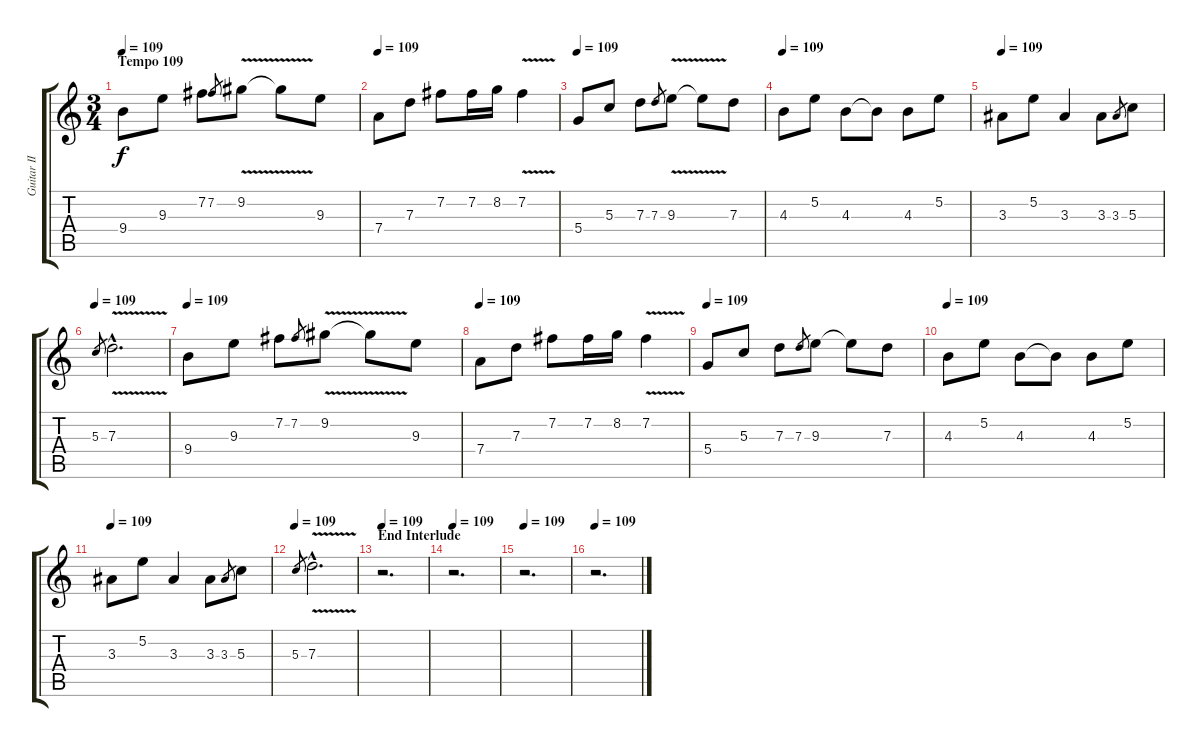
\track ("Guitar II" "Guitar II") {instrument distortionguitar}
\staff {score tabs}
\tuning (E4 B3 G3 D3 A2 E2) {hide}
\ts (3 4)
\section ("" "Tempo 109")
\tempo 109
\clef g2
\ks c
9.4.8{dy f instrument distortionguitar} 9.3.8 7.2.8 7.2.8{gr} 9.2{v}.8 9.2{t}.8 9.3.8 |
\tempo 109
7.4.8 7.3.8 7.2.8 7.2.16 8.2.16 7.2{v}.4 |
\tempo 109
5.4.8 5.3.8 7.3.8 7.3.8{gr} 9.3{v}.8 9.3{t}.8 7.3.8 |
\tempo 109
4.3.8 5.2.8 4.3.8 4.3{t}.8 4.3.8 5.2.8 |
\tempo 109
3.3.8 5.2.8 3.3.4 3.3.8 3.3.8{gr} 5.3.8 |
\tempo 109
5.3.8{gr} 7.3{v hac}.2{d} |
\tempo 109
9.4.8 9.3.8 7.2.8 7.2.8{gr} 9.2{v}.8 9.2{t}.8 9.3.8 |
\tempo 109
7.4.8 7.3.8 7.2.8 7.2.16 8.2.16 7.2{v}.4 |
\tempo 109
5.4.8 5.3.8 7.3.8 7.3.8{gr} 9.3.8 9.3{t}.8 7.3.8 |
\tempo 109
4.3.8 5.2.8 4.3.8 4.3{t}.8 4.3.8 5.2.8 |
\tempo 109
3.3.8 5.2.8 3.3.4 3.3.8 3.3.8{gr} 5.3.8 |
\tempo 109
5.3.8{gr} 7.3{v hac}.2{d} |
\section ("" "End Interlude")
\tempo 109
r.2{d} |
\tempo 109
r.2{d} |
\tempo 109
r.2{d} |
\tempo 109
r.2{d}
